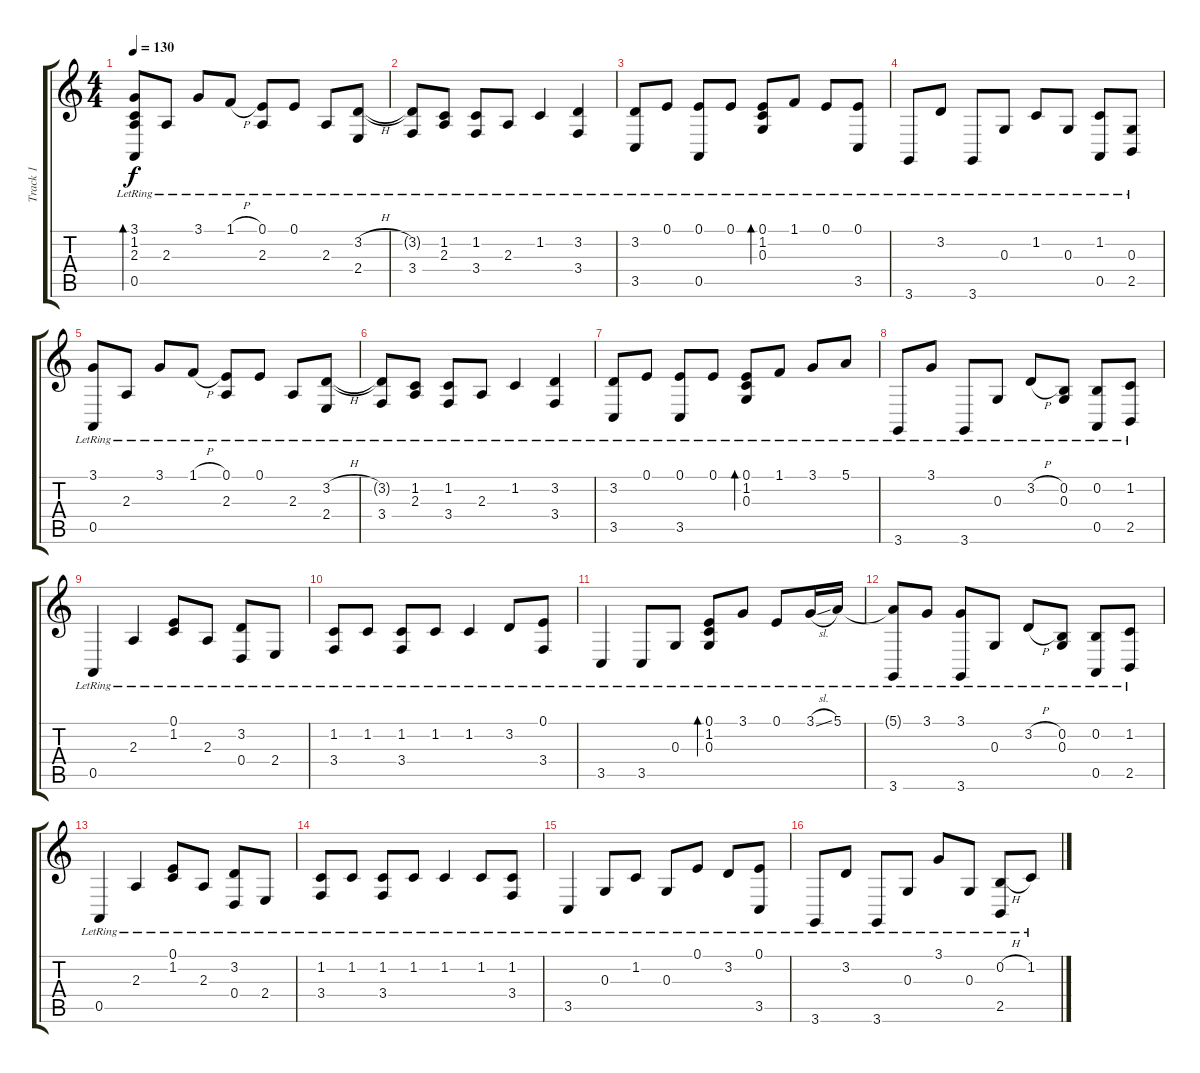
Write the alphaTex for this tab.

\track ("Track 1" "Track 1") {instrument acousticgrandpiano}
\staff {score tabs}
\tuning (E4 B3 G3 D3 A2 E2) {hide}
\ts (4 4)
\tempo 130
\clef g2
\ks c
(3.1{lr} 1.2{lr} 2.3{lr} 0.5{lr}).8{bd 60 dy f} 2.3{lr}.8 3.1{lr}.8 1.1{h lr}.8 (0.1{lr} 2.3{lr}).8 0.1{lr}.8 2.3{lr}.8 (3.2{h lr} 2.4{lr}).8 |
(3.2{t} 3.4{lr}).8 (1.2{lr} 2.3{lr}).8 (1.2{lr} 3.4{lr}).8 2.3{lr}.8 1.2{lr}.4 (3.2{lr} 3.4{lr}).4 |
(3.2{lr} 3.5{lr}).8 0.1{lr}.8 (0.1{lr} 0.5{lr}).8 0.1{lr}.8 (0.1{lr} 1.2{lr} 0.3{lr}).8{bd 60} 1.1{lr}.8 0.1{lr}.8 (0.1{lr} 3.5{lr}).8 |
3.6{lr}.8 3.2{lr}.8 3.6{lr}.8 0.3{lr}.8 1.2{lr}.8 0.3{lr}.8 (1.2{lr} 0.5{lr}).8 (0.3{lr} 2.5{lr}).8 |
(3.1{lr} 0.5{lr}).8 2.3{lr}.8 3.1{lr}.8 1.1{h lr}.8 (0.1{lr} 2.3{lr}).8 0.1{lr}.8 2.3{lr}.8 (3.2{h lr} 2.4{lr}).8 |
(3.2{t} 3.4{lr}).8 (1.2{lr} 2.3{lr}).8 (1.2{lr} 3.4{lr}).8 2.3{lr}.8 1.2{lr}.4 (3.2{lr} 3.4{lr}).4 |
(3.2{lr} 3.5{lr}).8 0.1{lr}.8 (0.1{lr} 3.5{lr}).8 0.1{lr}.8 (0.1{lr} 1.2{lr} 0.3{lr}).8{bd 60} 1.1{lr}.8 3.1{lr}.8 5.1{lr}.8 |
3.6{lr}.8 3.1{lr}.8 3.6{lr}.8 0.3{lr}.8 3.2{h lr}.8 (0.2{lr} 0.3{lr}).8 (0.2{lr} 0.5{lr}).8 (1.2{lr} 2.5{lr}).8 |
0.5{lr}.4 2.3{lr}.4 (0.1{lr} 1.2{lr}).8 2.3{lr}.8 (3.2{lr} 0.4{lr}).8 2.4{lr}.8 |
(1.2{lr} 3.4{lr}).8 1.2{lr}.8 (1.2{lr} 3.4{lr}).8 1.2{lr}.8 1.2{lr}.4 3.2{lr}.8 (0.1{lr} 3.4{lr}).8 |
3.5{lr}.4 3.5{lr}.8 0.3{lr}.8 (0.1{lr} 1.2{lr} 0.3{lr}).8{bd 60} 3.1{lr}.8 0.1{lr}.8 3.1{sl lr}.16 5.1{lr}.16 |
(5.1{t} 3.6{lr}).8 3.1{lr}.8 (3.1{lr} 3.6{lr}).8 0.3{lr}.8 3.2{h lr}.8 (0.2{lr} 0.3{lr}).8 (0.2{lr} 0.5{lr}).8 (1.2{lr} 2.5{lr}).8 |
0.5{lr}.4 2.3{lr}.4 (0.1{lr} 1.2{lr}).8 2.3{lr}.8 (3.2{lr} 0.4{lr}).8 2.4{lr}.8 |
(1.2{lr} 3.4{lr}).8 1.2{lr}.8 (1.2{lr} 3.4{lr}).8 1.2{lr}.8 1.2{lr}.4 1.2{lr}.8 (1.2{lr} 3.4{lr}).8 |
3.5{lr}.4 0.3{lr}.8 1.2{lr}.8 0.3{lr}.8 0.1{lr}.8 3.2{lr}.8 (0.1{lr} 3.5{lr}).8 |
3.6{lr}.8 3.2{lr}.8 3.6{lr}.8 0.3{lr}.8 3.1{lr}.8 0.3{lr}.8 (0.2{h lr} 2.5{lr}).8 1.2{lr}.8
